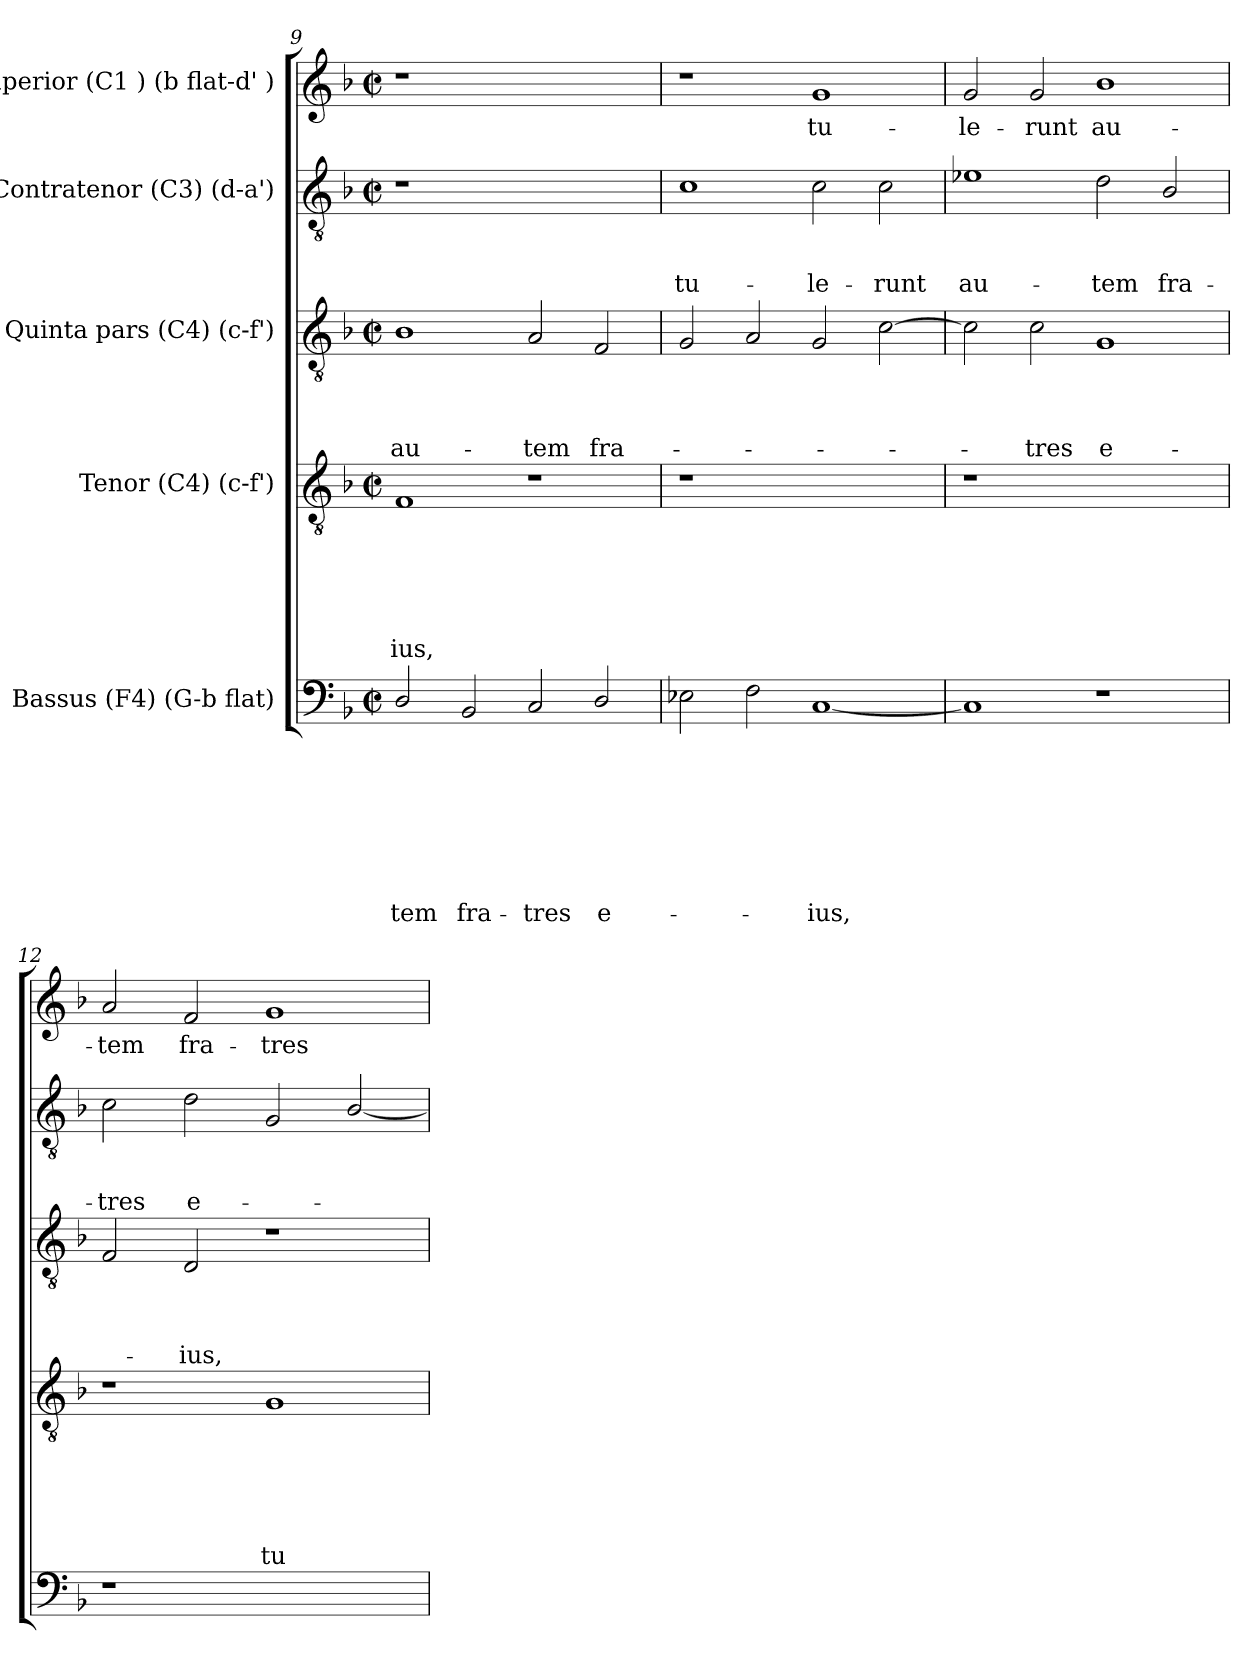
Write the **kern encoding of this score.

**kern	**text	**text	**text	**text	**text	**text	**text	**text	**kern	**text	**text	**text	**text	**text	**text	**kern	**text	**text	**text	**text	**kern	**text	**text	**text	**kern	**text
*part5	*part5	*part5	*part5	*part5	*part5	*part5	*part5	*part5	*part4	*part4	*part4	*part4	*part4	*part4	*part4	*part3	*part3	*part3	*part3	*part3	*part2	*part2	*part2	*part2	*part1	*part1
*staff5	*staff5	*staff5	*staff5	*staff5	*staff5	*staff5	*staff5	*staff5	*staff4	*staff4	*staff4	*staff4	*staff4	*staff4	*staff4	*staff3	*staff3	*staff3	*staff3	*staff3	*staff2	*staff2	*staff2	*staff2	*staff1	*staff1
*I"Bassus (F4) (G-b flat)	*	*	*	*	*	*	*	*	*I"Tenor (C4) (c-f')	*	*	*	*	*	*	*I"Quinta pars (C4) (c-f')	*	*	*	*	*I"Contratenor (C3) (d-a')	*	*	*	*I"Superior (C1 ) (b flat-d' )	*
!!LO:LB:g=z
*clefF4	*	*	*	*	*	*	*	*	*clefGv2	*	*	*	*	*	*	*clefGv2	*	*	*	*	*clefGv2	*	*	*	*clefG2	*
*k[b-]	*	*	*	*	*	*	*	*	*k[b-]	*	*	*	*	*	*	*k[b-]	*	*	*	*	*k[b-]	*	*	*	*k[b-]	*
*F:	*	*	*	*	*	*	*	*	*F:	*	*	*	*	*	*	*F:	*	*	*	*	*F:	*	*	*	*F:	*
*M2/2	*	*	*	*	*	*	*	*	*M2/2	*	*	*	*	*	*	*M2/2	*	*	*	*	*M2/2	*	*	*	*M2/2	*
*met(c|)	*	*	*	*	*	*	*	*	*met(c|)	*	*	*	*	*	*	*met(c|)	*	*	*	*	*met(c|)	*	*	*	*met(c|)	*
=9	=9	=9	=9	=9	=9	=9	=9	=9	=9	=9	=9	=9	=9	=9	=9	=9	=9	=9	=9	=9	=9	=9	=9	=9	=9	=9
!	!	!	!	!	!	!	!	!LO:LY:b	!	!	!	!	!	!	!LO:LY:b	!	!	!	!	!LO:LY:b	!LO:N:vis=1	!	!	!	!LO:N:vis=1	!
2D/	.	.	.	.	.	.	.	-tem	1F	.	.	.	.	.	-ius,	1B-	.	.	.	au-	1r	.	.	.	1r	.
!	!	!	!	!	!	!	!	!LO:LY:b	!	!	!	!	!	!	!	!	!	!	!	!	!	!	!	!	!	!
2BB-/	.	.	.	.	.	.	.	fra-	.	.	.	.	.	.	.	.	.	.	.	.	.	.	.	.	.	.
!	!	!	!	!	!	!	!	!LO:LY:b	!	!	!	!	!	!	!	!	!	!	!	!LO:LY:b	!	!	!	!	!	!
2C/	.	.	.	.	.	.	.	-tres	1r	.	.	.	.	.	.	2A/	.	.	.	-tem	1ryy	.	.	.	1ryy	.
!	!	!	!	!	!	!	!	!LO:LY:b:rj	!	!	!	!	!	!	!	!	!	!	!	!LO:LY:b	!	!	!	!	!	!
2D/	.	.	.	.	.	.	.	e-	.	.	.	.	.	.	.	2F/	.	.	.	fra-	.	.	.	.	.	.
=10	=10	=10	=10	=10	=10	=10	=10	=10	=10	=10	=10	=10	=10	=10	=10	=10	=10	=10	=10	=10	=10	=10	=10	=10	=10	=10
!	!	!	!	!	!	!	!	!	!LO:N:vis=1	!	!	!	!	!	!	!	!	!	!	!	!	!	!	!LO:LY:b	!	!
2E-\	.	.	.	.	.	.	.	.	1r	.	.	.	.	.	.	2G/	.	.	.	.	1c	.	.	tu-	1r	.
2F\	.	.	.	.	.	.	.	.	.	.	.	.	.	.	.	2A/	.	.	.	.	.	.	.	.	.	.
!	!	!	!	!	!	!	!	!LO:LY:b	!	!	!	!	!	!	!	!	!	!	!	!	!	!	!	!LO:LY:b	!	!LO:LY:b
[<1C	.	.	.	.	.	.	.	-ius,	1ryy	.	.	.	.	.	.	2G/	.	.	.	.	2c\	.	.	-le-	1g	tu-
!	!	!	!	!	!	!	!	!	!	!	!	!	!	!	!	!	!	!	!	!	!	!	!	!LO:LY:b	!	!
.	.	.	.	.	.	.	.	.	.	.	.	.	.	.	.	[>2c\	.	.	.	.	2c\	.	.	-runt	.	.
=11	=11	=11	=11	=11	=11	=11	=11	=11	=11	=11	=11	=11	=11	=11	=11	=11	=11	=11	=11	=11	=11	=11	=11	=11	=11	=11
!	!	!	!	!	!	!	!	!	!LO:N:vis=1	!	!	!	!	!	!	!	!	!	!	!	!	!	!	!LO:LY:b	!	!LO:LY:b
1C]	.	.	.	.	.	.	.	.	1r	.	.	.	.	.	.	2c\]	.	.	.	.	1e-X	.	.	au-	2g/	-le-
!	!	!	!	!	!	!	!	!	!	!	!	!	!	!	!	!	!	!	!	!LO:LY:b	!	!	!	!	!	!LO:LY:b
.	.	.	.	.	.	.	.	.	.	.	.	.	.	.	.	2c\	.	.	.	-tres	.	.	.	.	2g/	-runt
!	!	!	!	!	!	!	!	!	!	!	!	!	!	!	!	!	!	!	!	!LO:LY:b:rj	!	!	!	!LO:LY:b	!	!LO:LY:b
1r	.	.	.	.	.	.	.	.	1ryy	.	.	.	.	.	.	1G	.	.	.	e-	2d\	.	.	-tem	1b-	au-
!	!	!	!	!	!	!	!	!	!	!	!	!	!	!	!	!	!	!	!	!	!	!	!	!LO:LY:b	!	!
.	.	.	.	.	.	.	.	.	.	.	.	.	.	.	.	.	.	.	.	.	2B-/	.	.	fra-	.	.
=12	=12	=12	=12	=12	=12	=12	=12	=12	=12	=12	=12	=12	=12	=12	=12	=12	=12	=12	=12	=12	=12	=12	=12	=12	=12	=12
!LO:N:vis=1	!	!	!	!	!	!	!	!	!	!	!	!	!	!	!	!	!	!	!	!	!	!	!	!LO:LY:b	!	!LO:LY:b
1r	.	.	.	.	.	.	.	.	1r	.	.	.	.	.	.	2F/	.	.	.	.	2c\	.	.	-tres	2a/	-tem
!	!	!	!	!	!	!	!	!	!	!	!	!	!	!	!	!	!	!	!	!LO:LY:b	!	!	!	!LO:LY:b:rj	!	!LO:LY:b
.	.	.	.	.	.	.	.	.	.	.	.	.	.	.	.	2D/	.	.	.	-ius,	2d\	.	.	e-	2f/	fra-
!	!	!	!	!	!	!	!	!	!	!	!	!	!	!	!LO:LY:b	!	!	!	!	!	!	!	!	!	!	!LO:LY:b
1ryy	.	.	.	.	.	.	.	.	1G	.	.	.	.	.	tu-	1r	.	.	.	.	2G/	.	.	.	1g	-tres
.	.	.	.	.	.	.	.	.	.	.	.	.	.	.	.	.	.	.	.	.	[>2B-/	.	.	.	.	.
=	=	=	=	=	=	=	=	=	=	=	=	=	=	=	=	=	=	=	=	=	=	=	=	=	=	=
*-	*-	*-	*-	*-	*-	*-	*-	*-	*-	*-	*-	*-	*-	*-	*-	*-	*-	*-	*-	*-	*-	*-	*-	*-	*-	*-
